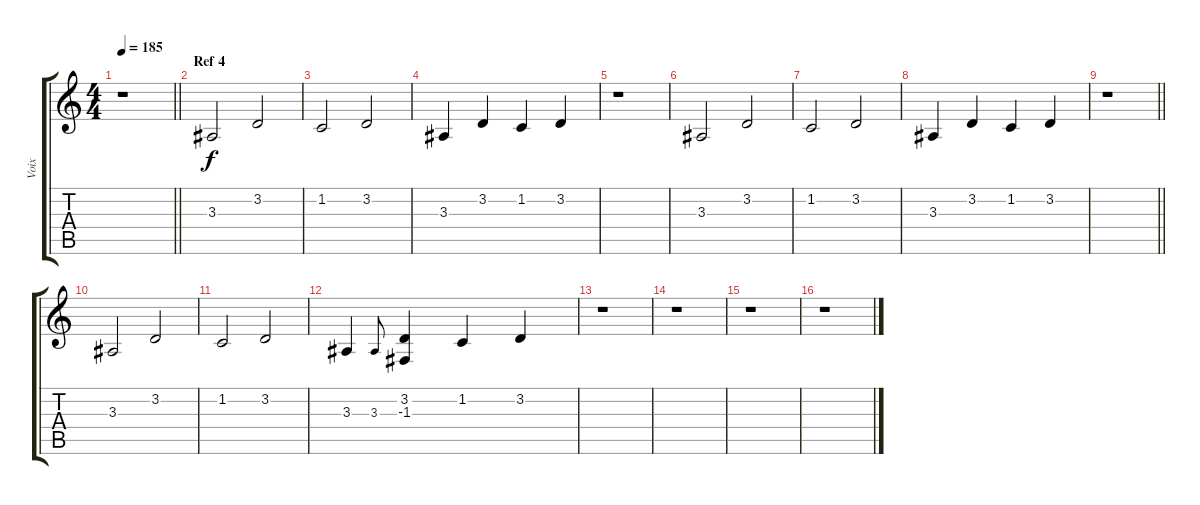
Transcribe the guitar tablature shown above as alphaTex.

\track ("Voix" "Voix") {mute instrument clarinet}
\staff {score tabs}
\tuning (E4 B3 G3 D3 A2 D2) {hide}
\ts (4 4)
\tempo 185
\clef g2
\barLineRight lightlight
\ks c
r.1{dy f} |
\section ("" "Ref 4")
3.3.2 3.2.2 |
1.2.2 3.2.2 |
3.3.4 3.2.4 1.2.4 3.2.4 |
r.1 |
3.3.2 3.2.2 |
1.2.2 3.2.2 |
3.3.4 3.2.4 1.2.4 3.2.4 |
\barLineRight lightlight
r.1 |
3.3.2 3.2.2 |
1.2.2 3.2.2 |
3.3.4 3.3.8{gr onbeat} (3.2 -1.3).4 1.2.4 3.2.4 |
r.1 |
r.1 |
r.1 |
r.1
